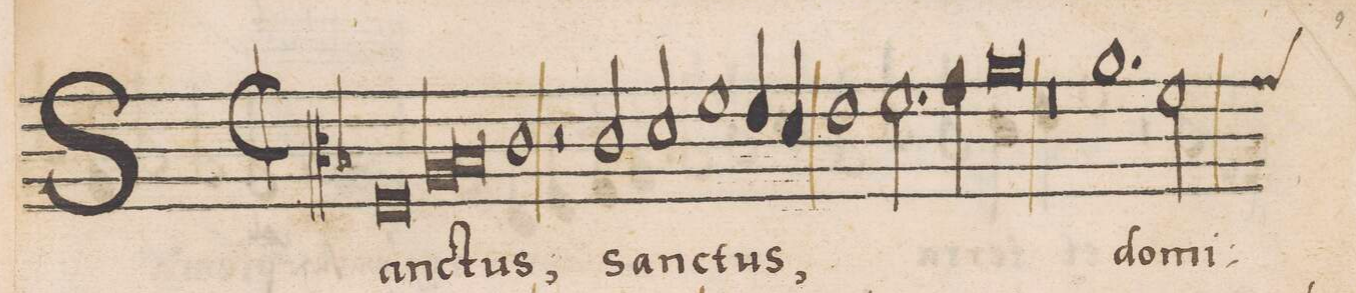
**kern	**text
*I"CANTVS	*
*clefC3	*
*k[b-]	*
*met(C|)	*
*M2/1	*
*2\right	*
*4\right	*
0F	Sanc-
=2-	=2-
*lig	*
1A	-tus,
1B-	.
*Xlig	*
=3-	=3-
1c	.
2r	.
2c/	sanc-
=4-	=4-
2d/	.
1f	-tus,
4e/	.
4d/	.
=5-	=5-
1e	.
2.f\	.
4g\	.
=6-	=6-
0a	.
=7-	=7-
0r	.
=8-	=8-
1.a	do-
*custos:g	*
2f\	-mi-
*clefC2	*
=9-	=9-
*-	*-
